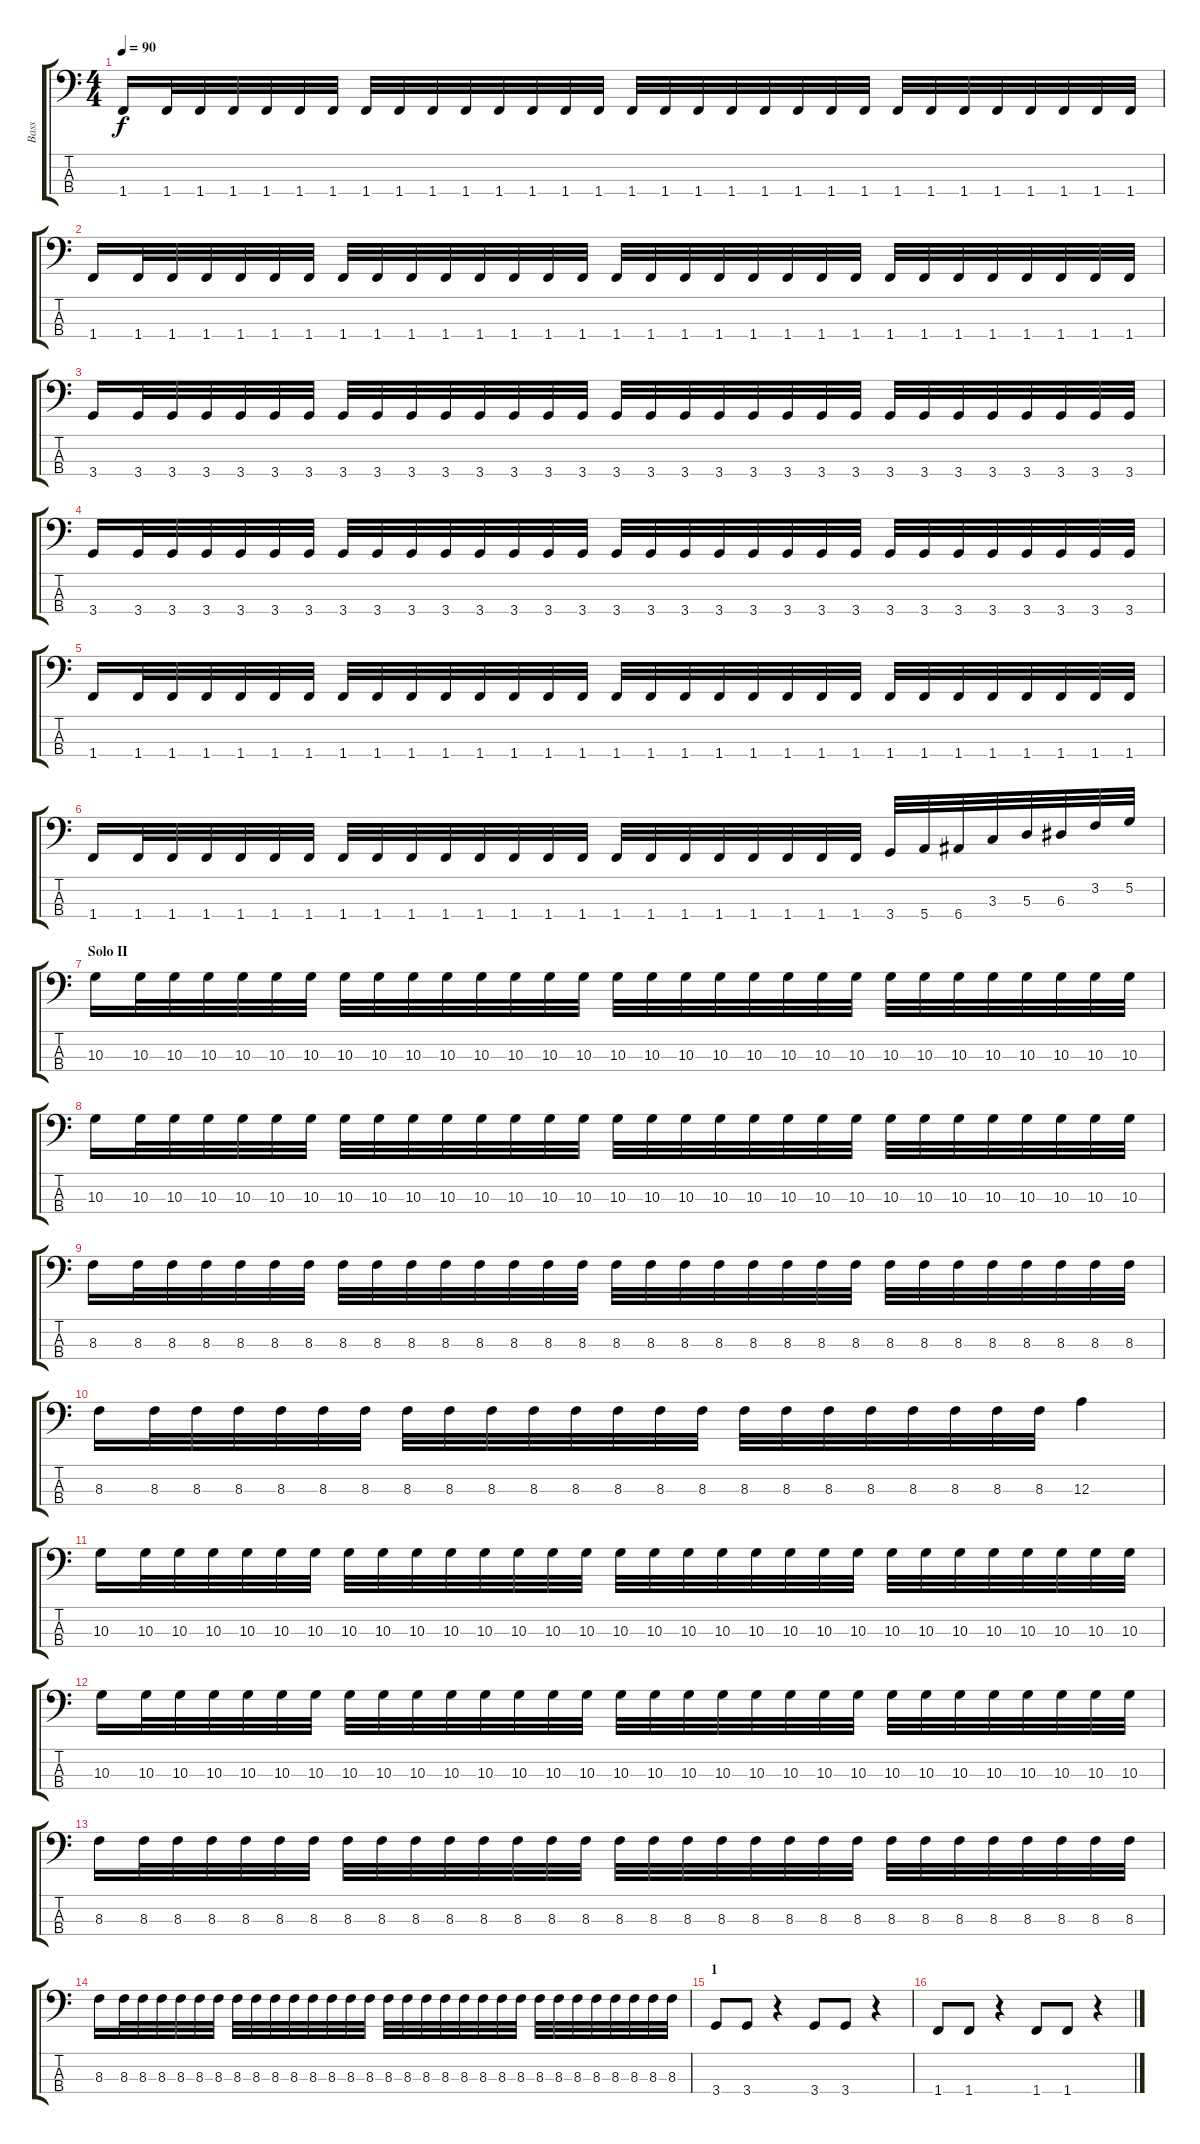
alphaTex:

\track ("Bass" "Bass") {instrument electricbasspick}
\staff {score tabs}
\tuning (G2 D2 A1 E1) {hide}
\ts (4 4)
\tempo 90
\clef f4
\ks c
1.4.16{dy f} 1.4.32 1.4.32 1.4.32 1.4.32 1.4.32 1.4.32 1.4.32 1.4.32 1.4.32 1.4.32 1.4.32 1.4.32 1.4.32 1.4.32 1.4.32 1.4.32 1.4.32 1.4.32 1.4.32 1.4.32 1.4.32 1.4.32 1.4.32 1.4.32 1.4.32 1.4.32 1.4.32 1.4.32 1.4.32 1.4.32 |
1.4.16 1.4.32 1.4.32 1.4.32 1.4.32 1.4.32 1.4.32 1.4.32 1.4.32 1.4.32 1.4.32 1.4.32 1.4.32 1.4.32 1.4.32 1.4.32 1.4.32 1.4.32 1.4.32 1.4.32 1.4.32 1.4.32 1.4.32 1.4.32 1.4.32 1.4.32 1.4.32 1.4.32 1.4.32 1.4.32 1.4.32 |
3.4.16 3.4.32 3.4.32 3.4.32 3.4.32 3.4.32 3.4.32 3.4.32 3.4.32 3.4.32 3.4.32 3.4.32 3.4.32 3.4.32 3.4.32 3.4.32 3.4.32 3.4.32 3.4.32 3.4.32 3.4.32 3.4.32 3.4.32 3.4.32 3.4.32 3.4.32 3.4.32 3.4.32 3.4.32 3.4.32 3.4.32 |
3.4.16 3.4.32 3.4.32 3.4.32 3.4.32 3.4.32 3.4.32 3.4.32 3.4.32 3.4.32 3.4.32 3.4.32 3.4.32 3.4.32 3.4.32 3.4.32 3.4.32 3.4.32 3.4.32 3.4.32 3.4.32 3.4.32 3.4.32 3.4.32 3.4.32 3.4.32 3.4.32 3.4.32 3.4.32 3.4.32 3.4.32 |
1.4.16 1.4.32 1.4.32 1.4.32 1.4.32 1.4.32 1.4.32 1.4.32 1.4.32 1.4.32 1.4.32 1.4.32 1.4.32 1.4.32 1.4.32 1.4.32 1.4.32 1.4.32 1.4.32 1.4.32 1.4.32 1.4.32 1.4.32 1.4.32 1.4.32 1.4.32 1.4.32 1.4.32 1.4.32 1.4.32 1.4.32 |
1.4.16 1.4.32 1.4.32 1.4.32 1.4.32 1.4.32 1.4.32 1.4.32 1.4.32 1.4.32 1.4.32 1.4.32 1.4.32 1.4.32 1.4.32 1.4.32 1.4.32 1.4.32 1.4.32 1.4.32 1.4.32 1.4.32 1.4.32 3.4.32 5.4.32 6.4.32 3.3.32 5.3.32 6.3.32 3.2.32 5.2.32 |
\section ("" "Solo II")
10.3.16 10.3.32 10.3.32 10.3.32 10.3.32 10.3.32 10.3.32 10.3.32 10.3.32 10.3.32 10.3.32 10.3.32 10.3.32 10.3.32 10.3.32 10.3.32 10.3.32 10.3.32 10.3.32 10.3.32 10.3.32 10.3.32 10.3.32 10.3.32 10.3.32 10.3.32 10.3.32 10.3.32 10.3.32 10.3.32 10.3.32 |
10.3.16 10.3.32 10.3.32 10.3.32 10.3.32 10.3.32 10.3.32 10.3.32 10.3.32 10.3.32 10.3.32 10.3.32 10.3.32 10.3.32 10.3.32 10.3.32 10.3.32 10.3.32 10.3.32 10.3.32 10.3.32 10.3.32 10.3.32 10.3.32 10.3.32 10.3.32 10.3.32 10.3.32 10.3.32 10.3.32 10.3.32 |
8.3.16 8.3.32 8.3.32 8.3.32 8.3.32 8.3.32 8.3.32 8.3.32 8.3.32 8.3.32 8.3.32 8.3.32 8.3.32 8.3.32 8.3.32 8.3.32 8.3.32 8.3.32 8.3.32 8.3.32 8.3.32 8.3.32 8.3.32 8.3.32 8.3.32 8.3.32 8.3.32 8.3.32 8.3.32 8.3.32 8.3.32 |
8.3.16 8.3.32 8.3.32 8.3.32 8.3.32 8.3.32 8.3.32 8.3.32 8.3.32 8.3.32 8.3.32 8.3.32 8.3.32 8.3.32 8.3.32 8.3.32 8.3.32 8.3.32 8.3.32 8.3.32 8.3.32 8.3.32 8.3.32 12.3.4 |
10.3.16 10.3.32 10.3.32 10.3.32 10.3.32 10.3.32 10.3.32 10.3.32 10.3.32 10.3.32 10.3.32 10.3.32 10.3.32 10.3.32 10.3.32 10.3.32 10.3.32 10.3.32 10.3.32 10.3.32 10.3.32 10.3.32 10.3.32 10.3.32 10.3.32 10.3.32 10.3.32 10.3.32 10.3.32 10.3.32 10.3.32 |
10.3.16 10.3.32 10.3.32 10.3.32 10.3.32 10.3.32 10.3.32 10.3.32 10.3.32 10.3.32 10.3.32 10.3.32 10.3.32 10.3.32 10.3.32 10.3.32 10.3.32 10.3.32 10.3.32 10.3.32 10.3.32 10.3.32 10.3.32 10.3.32 10.3.32 10.3.32 10.3.32 10.3.32 10.3.32 10.3.32 10.3.32 |
8.3.16 8.3.32 8.3.32 8.3.32 8.3.32 8.3.32 8.3.32 8.3.32 8.3.32 8.3.32 8.3.32 8.3.32 8.3.32 8.3.32 8.3.32 8.3.32 8.3.32 8.3.32 8.3.32 8.3.32 8.3.32 8.3.32 8.3.32 8.3.32 8.3.32 8.3.32 8.3.32 8.3.32 8.3.32 8.3.32 8.3.32 |
8.3.16 8.3.32 8.3.32 8.3.32 8.3.32 8.3.32 8.3.32 8.3.32 8.3.32 8.3.32 8.3.32 8.3.32 8.3.32 8.3.32 8.3.32 8.3.32 8.3.32 8.3.32 8.3.32 8.3.32 8.3.32 8.3.32 8.3.32 8.3.32 8.3.32 8.3.32 8.3.32 8.3.32 8.3.32 8.3.32 8.3.32 |
\section ("" "1")
3.4.8 3.4.8 r.4 3.4.8 3.4.8 r.4 |
1.4.8 1.4.8 r.4 1.4.8 1.4.8 r.4
